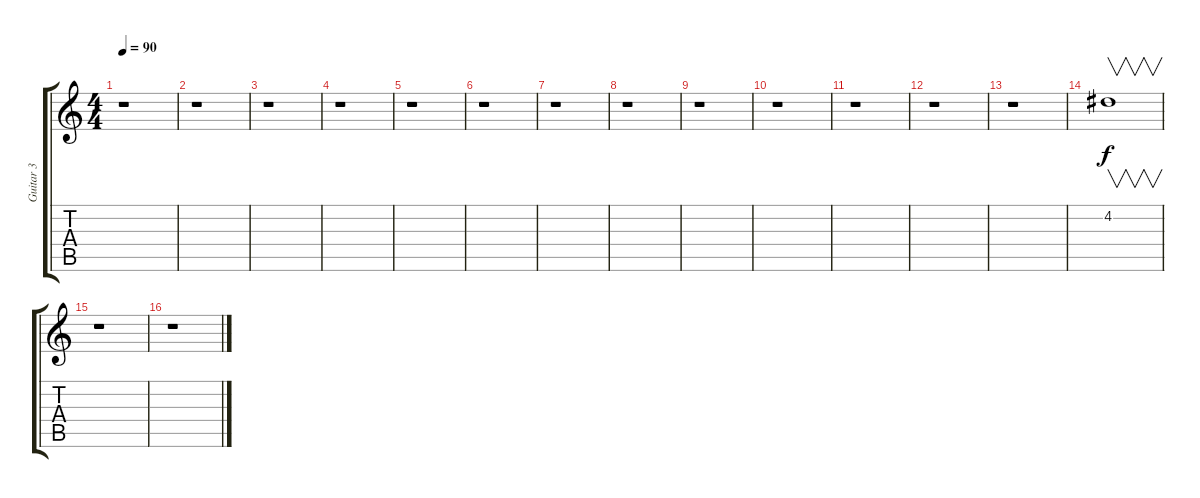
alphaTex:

\track ("Guitar 3" "Guitar 3") {instrument overdrivenguitar}
\staff {score tabs}
\tuning (E4 B3 G3 D3 A2 E2) {hide}
\ts (4 4)
\tempo 90
\clef g2
\ks c
r.1{dy f instrument overdrivenguitar} |
r.1 |
r.1 |
r.1 |
r.1 |
r.1 |
r.1 |
r.1 |
r.1 |
r.1 |
r.1 |
r.1 |
r.1 |
4.2.1{v} |
r.1 |
r.1
